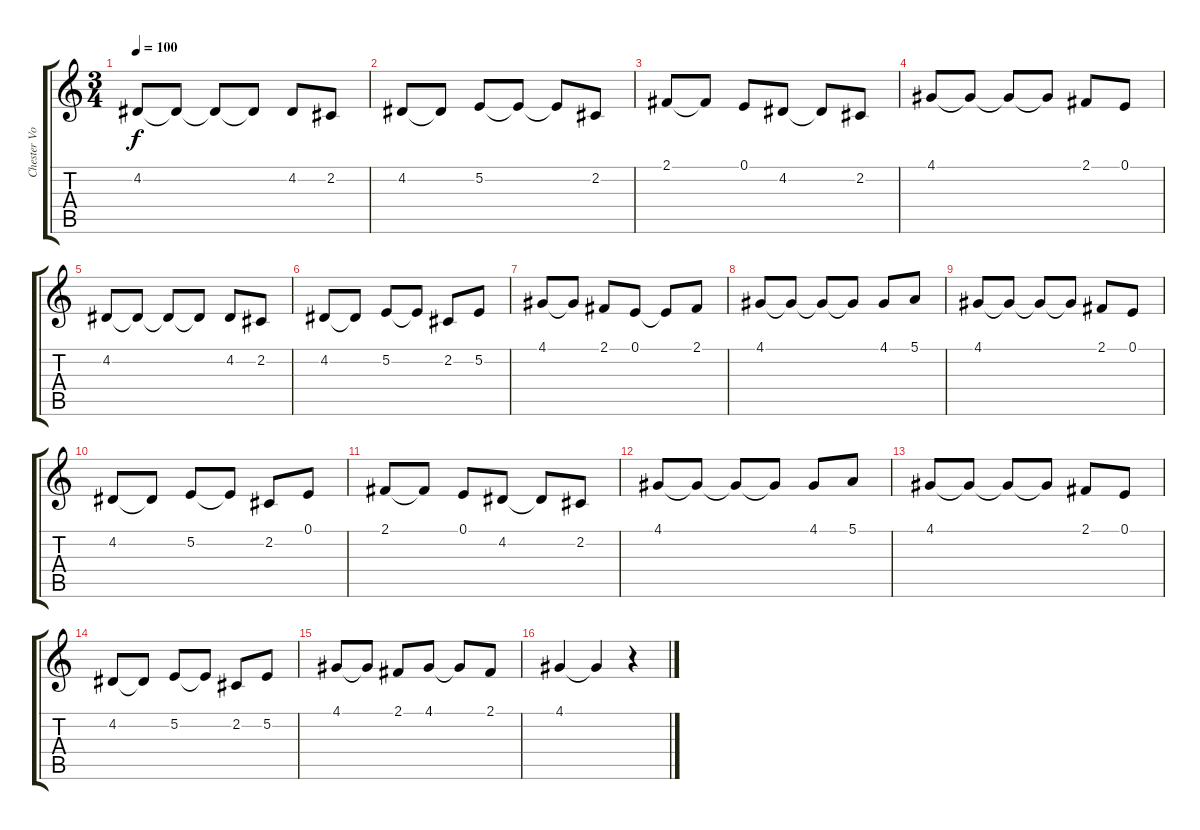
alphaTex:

\track ("Chester Vocals" "Chester Vo") {instrument harmonica}
\staff {score tabs}
\tuning (E4 B3 G3 D3 A2 E2) {hide}
\ts (3 4)
\tempo 100
\clef g2
\ks c
4.2.8{dy f} 4.2{t}.8 4.2{t}.8 4.2{t}.8 4.2.8 2.2.8 |
4.2.8 4.2{t}.8 5.2.8 5.2{t}.8 5.2{t}.8 2.2.8 |
2.1.8 2.1{t}.8 0.1.8 4.2.8 4.2{t}.8 2.2.8 |
4.1.8 4.1{t}.8 4.1{t}.8 4.1{t}.8 2.1.8 0.1.8 |
4.2.8 4.2{t}.8 4.2{t}.8 4.2{t}.8 4.2.8 2.2.8 |
4.2.8 4.2{t}.8 5.2.8 5.2{t}.8 2.2.8 5.2.8 |
4.1.8 4.1{t}.8 2.1.8 0.1.8 0.1{t}.8 2.1.8 |
4.1.8 4.1{t}.8 4.1{t}.8 4.1{t}.8 4.1.8 5.1.8 |
4.1.8 4.1{t}.8 4.1{t}.8 4.1{t}.8 2.1.8 0.1.8 |
4.2.8 4.2{t}.8 5.2.8 5.2{t}.8 2.2.8 0.1.8 |
2.1.8 2.1{t}.8 0.1.8 4.2.8 4.2{t}.8 2.2.8 |
4.1.8 4.1{t}.8 4.1{t}.8 4.1{t}.8 4.1.8 5.1.8 |
4.1.8 4.1{t}.8 4.1{t}.8 4.1{t}.8 2.1.8 0.1.8 |
4.2.8 4.2{t}.8 5.2.8 5.2{t}.8 2.2.8 5.2.8 |
4.1.8 4.1{t}.8 2.1.8 4.1.8 4.1{t}.8 2.1.8 |
4.1.4 4.1{t}.4 r.4
